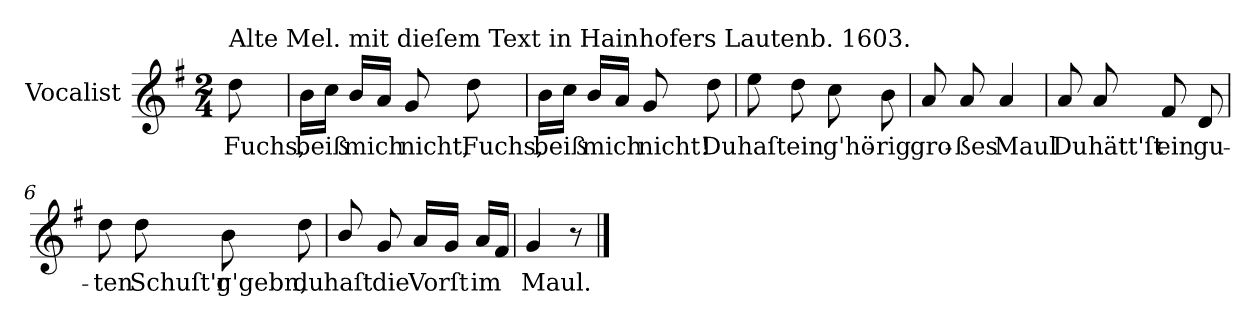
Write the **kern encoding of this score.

**kern	**text
*part1	*part1
*staff1	*staff1
*I"Vocalist	*
*k[f#]	*
*G:	*
*M2/4	*
=	=
!LO:TX:a:t=Alte Mel. mit dieſem Text in Hainhofers Lautenb. 1603.	!
8dd	Fuchs,
=1	=1
16bLL	beiß
16ccJJ	.
16bLL	mich
16aJJ	.
8g	nicht,
8dd	Fuchs,
=2	=2
16bLL	beiß
16ccJJ	.
16bLL	mich
16aJJ	.
8g	nicht!
8dd	Du
=3	=3
8ee	haſt
8dd	ein
8cc	g'hö-
8b	-rig
=4	=4
8a	gro-
8a	-ßes
4a	Maul
=5	=5
8a	Du
8a	hätt'ſt
8f#	ein
8d	gu-
=6	=6
8dd	-ten
8dd	Schuſt'r
8b	g'gebn,
8dd	du
=7	=7
8b/	haſt
8g	die
16aLL	Vorſt
16gJJ	.
16aLL	im
16f#JJ	.
=8	=8
4g	Maul.
8r	.
==	==
*-	*-
